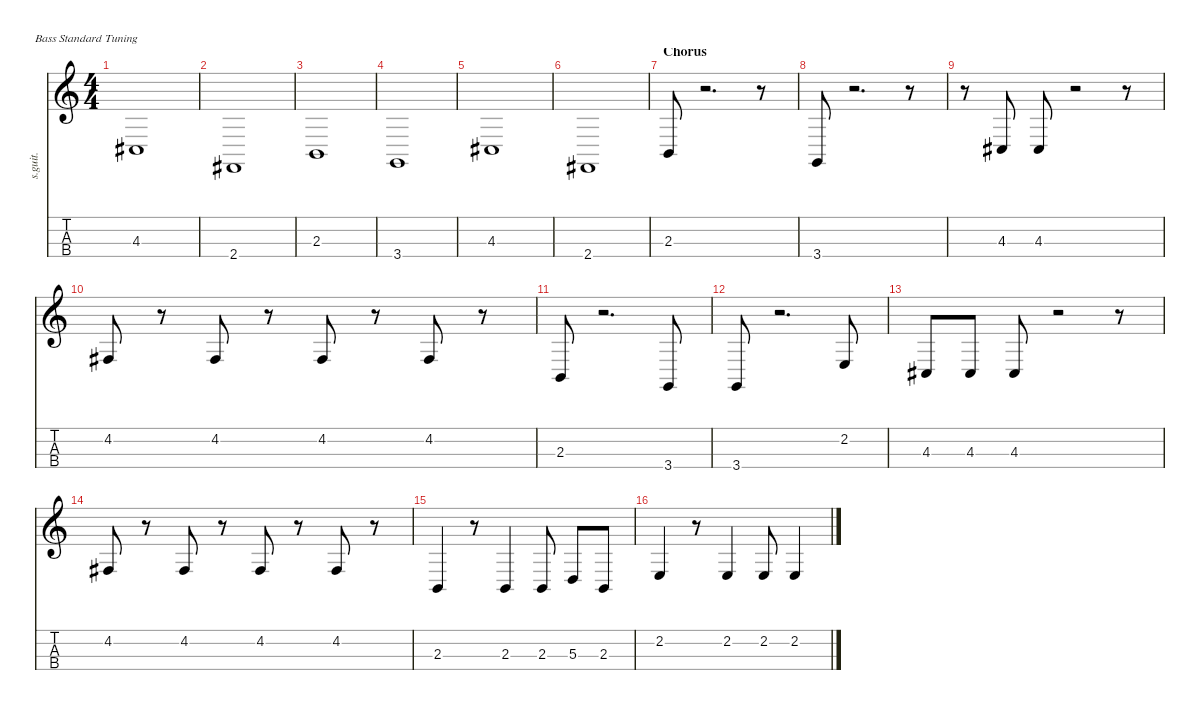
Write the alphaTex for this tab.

\defaultSystemsLayout 4
\hideDynamics
\bracketExtendMode nobrackets
\track ("Victoria De Angelis (Bass Guitar)" "s.guit.") {instrument electricbassfinger}
\staff {score tabs}
\tuning (G2 D2 A1 E1)
\ts (4 4)
\tempo (134 hide)
\clef g2
\ks c
4.3{acc #}.1{lyrics (0 "") lyrics (1 "") lyrics (2 "") lyrics (3 "") lyrics (4 "") dy ff} |
2.4{acc #}.1{lyrics (0 "") lyrics (1 "") lyrics (2 "") lyrics (3 "") lyrics (4 "")} |
2.3.1{lyrics (0 "") lyrics (1 "") lyrics (2 "") lyrics (3 "") lyrics (4 "")} |
3.4.1{lyrics (0 "") lyrics (1 "") lyrics (2 "") lyrics (3 "") lyrics (4 "")} |
4.3{acc #}.1{lyrics (0 "") lyrics (1 "") lyrics (2 "") lyrics (3 "") lyrics (4 "")} |
2.4{acc #}.1{lyrics (0 "") lyrics (1 "") lyrics (2 "") lyrics (3 "") lyrics (4 "")} |
\section ("" "Chorus")
2.3.8{lyrics (0 "") lyrics (1 "") lyrics (2 "") lyrics (3 "") lyrics (4 "")} r.2{d} r.8 |
3.4.8{lyrics (0 "") lyrics (1 "") lyrics (2 "") lyrics (3 "") lyrics (4 "")} r.2{d} r.8 |
r.8 4.3{acc #}.8{lyrics (0 "") lyrics (1 "") lyrics (2 "") lyrics (3 "") lyrics (4 "")} 4.3{acc #}.8{lyrics (0 "") lyrics (1 "") lyrics (2 "") lyrics (3 "") lyrics (4 "")} r.2 r.8 |
4.2{acc #}.8{lyrics (0 "") lyrics (1 "") lyrics (2 "") lyrics (3 "") lyrics (4 "")} r.8 4.2{acc #}.8{lyrics (0 "") lyrics (1 "") lyrics (2 "") lyrics (3 "") lyrics (4 "")} r.8 4.2{acc #}.8{lyrics (0 "") lyrics (1 "") lyrics (2 "") lyrics (3 "") lyrics (4 "")} r.8 4.2{acc #}.8{lyrics (0 "") lyrics (1 "") lyrics (2 "") lyrics (3 "") lyrics (4 "")} r.8 |
2.3.8{lyrics (0 "") lyrics (1 "") lyrics (2 "") lyrics (3 "") lyrics (4 "")} r.2{d} 3.4.8{lyrics (0 "") lyrics (1 "") lyrics (2 "") lyrics (3 "") lyrics (4 "")} |
3.4.8{lyrics (0 "") lyrics (1 "") lyrics (2 "") lyrics (3 "") lyrics (4 "")} r.2{d} 2.2.8{lyrics (0 "") lyrics (1 "") lyrics (2 "") lyrics (3 "") lyrics (4 "")} |
4.3{acc #}.8{lyrics (0 "") lyrics (1 "") lyrics (2 "") lyrics (3 "") lyrics (4 "")} 4.3{acc #}.8{lyrics (0 "") lyrics (1 "") lyrics (2 "") lyrics (3 "") lyrics (4 "")} 4.3{acc #}.8{lyrics (0 "") lyrics (1 "") lyrics (2 "") lyrics (3 "") lyrics (4 "")} r.2 r.8 |
4.2{acc #}.8{lyrics (0 "") lyrics (1 "") lyrics (2 "") lyrics (3 "") lyrics (4 "")} r.8 4.2{acc #}.8{lyrics (0 "") lyrics (1 "") lyrics (2 "") lyrics (3 "") lyrics (4 "")} r.8 4.2{acc #}.8{lyrics (0 "") lyrics (1 "") lyrics (2 "") lyrics (3 "") lyrics (4 "")} r.8 4.2{acc #}.8{lyrics (0 "") lyrics (1 "") lyrics (2 "") lyrics (3 "") lyrics (4 "")} r.8 |
2.3.4{lyrics (0 "") lyrics (1 "") lyrics (2 "") lyrics (3 "") lyrics (4 "")} r.8 2.3.4{lyrics (0 "") lyrics (1 "") lyrics (2 "") lyrics (3 "") lyrics (4 "")} 2.3.8{lyrics (0 "") lyrics (1 "") lyrics (2 "") lyrics (3 "") lyrics (4 "")} 5.3.8{lyrics (0 "") lyrics (1 "") lyrics (2 "") lyrics (3 "") lyrics (4 "")} 2.3.8{lyrics (0 "") lyrics (1 "") lyrics (2 "") lyrics (3 "") lyrics (4 "")} |
2.2.4{lyrics (0 "") lyrics (1 "") lyrics (2 "") lyrics (3 "") lyrics (4 "")} r.8 2.2.4{lyrics (0 "") lyrics (1 "") lyrics (2 "") lyrics (3 "") lyrics (4 "")} 2.2.8{lyrics (0 "") lyrics (1 "") lyrics (2 "") lyrics (3 "") lyrics (4 "")} 2.2.4{lyrics (0 "") lyrics (1 "") lyrics (2 "") lyrics (3 "") lyrics (4 "")}
